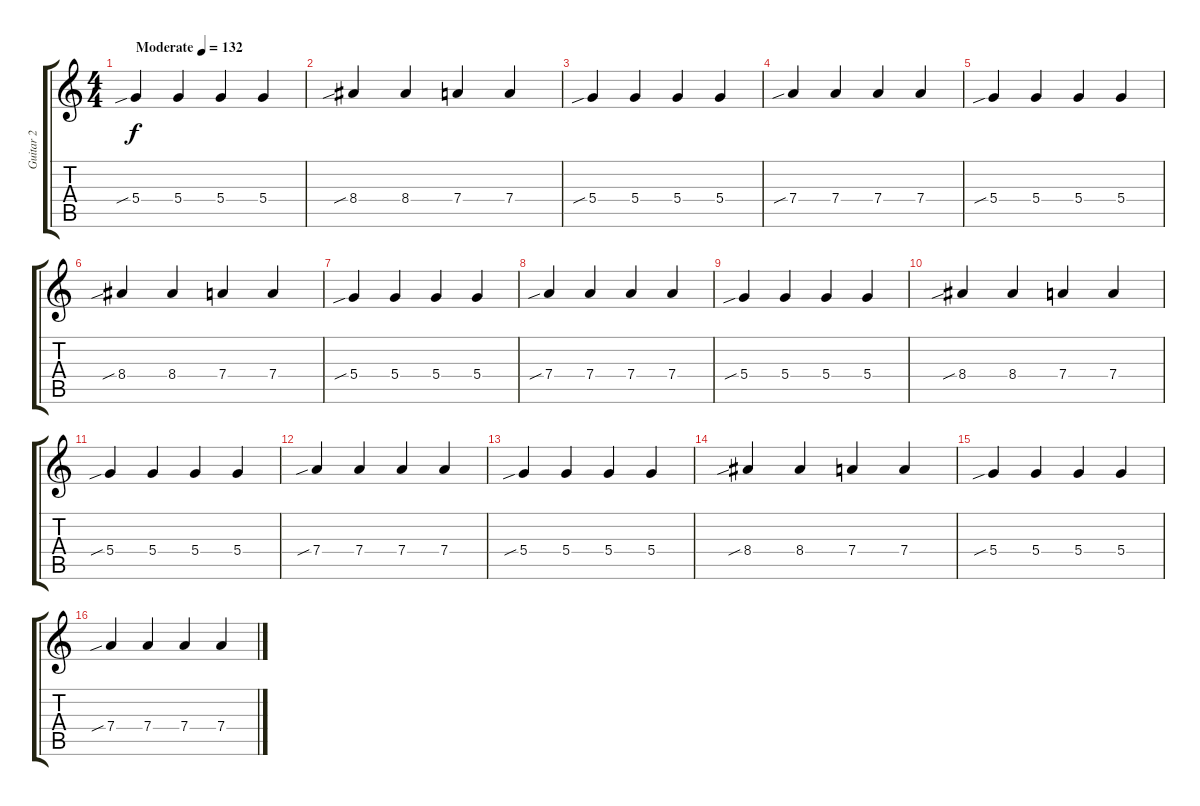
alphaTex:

\track ("Guitar 2" "Guitar 2") {instrument electricguitarclean}
\staff {score tabs}
\tuning (E4 B3 G3 D3 A2 D2) {hide}
\ts (4 4)
\tempo (132 "Moderate")
\clef g2
\ks c
5.4{sib}.4{dy f instrument electricguitarclean} 5.4.4 5.4.4 5.4.4 |
8.4{sib}.4 8.4.4 7.4.4 7.4.4 |
5.4{sib}.4 5.4.4 5.4.4 5.4.4 |
7.4{sib}.4 7.4.4 7.4.4 7.4.4 |
5.4{sib}.4 5.4.4 5.4.4 5.4.4 |
8.4{sib}.4 8.4.4 7.4.4 7.4.4 |
5.4{sib}.4 5.4.4 5.4.4 5.4.4 |
7.4{sib}.4 7.4.4 7.4.4 7.4.4 |
5.4{sib}.4 5.4.4 5.4.4 5.4.4 |
8.4{sib}.4 8.4.4 7.4.4 7.4.4 |
5.4{sib}.4 5.4.4 5.4.4 5.4.4 |
7.4{sib}.4 7.4.4 7.4.4 7.4.4 |
5.4{sib}.4 5.4.4 5.4.4 5.4.4 |
8.4{sib}.4 8.4.4 7.4.4 7.4.4 |
5.4{sib}.4 5.4.4 5.4.4 5.4.4 |
7.4{sib}.4 7.4.4 7.4.4 7.4.4
